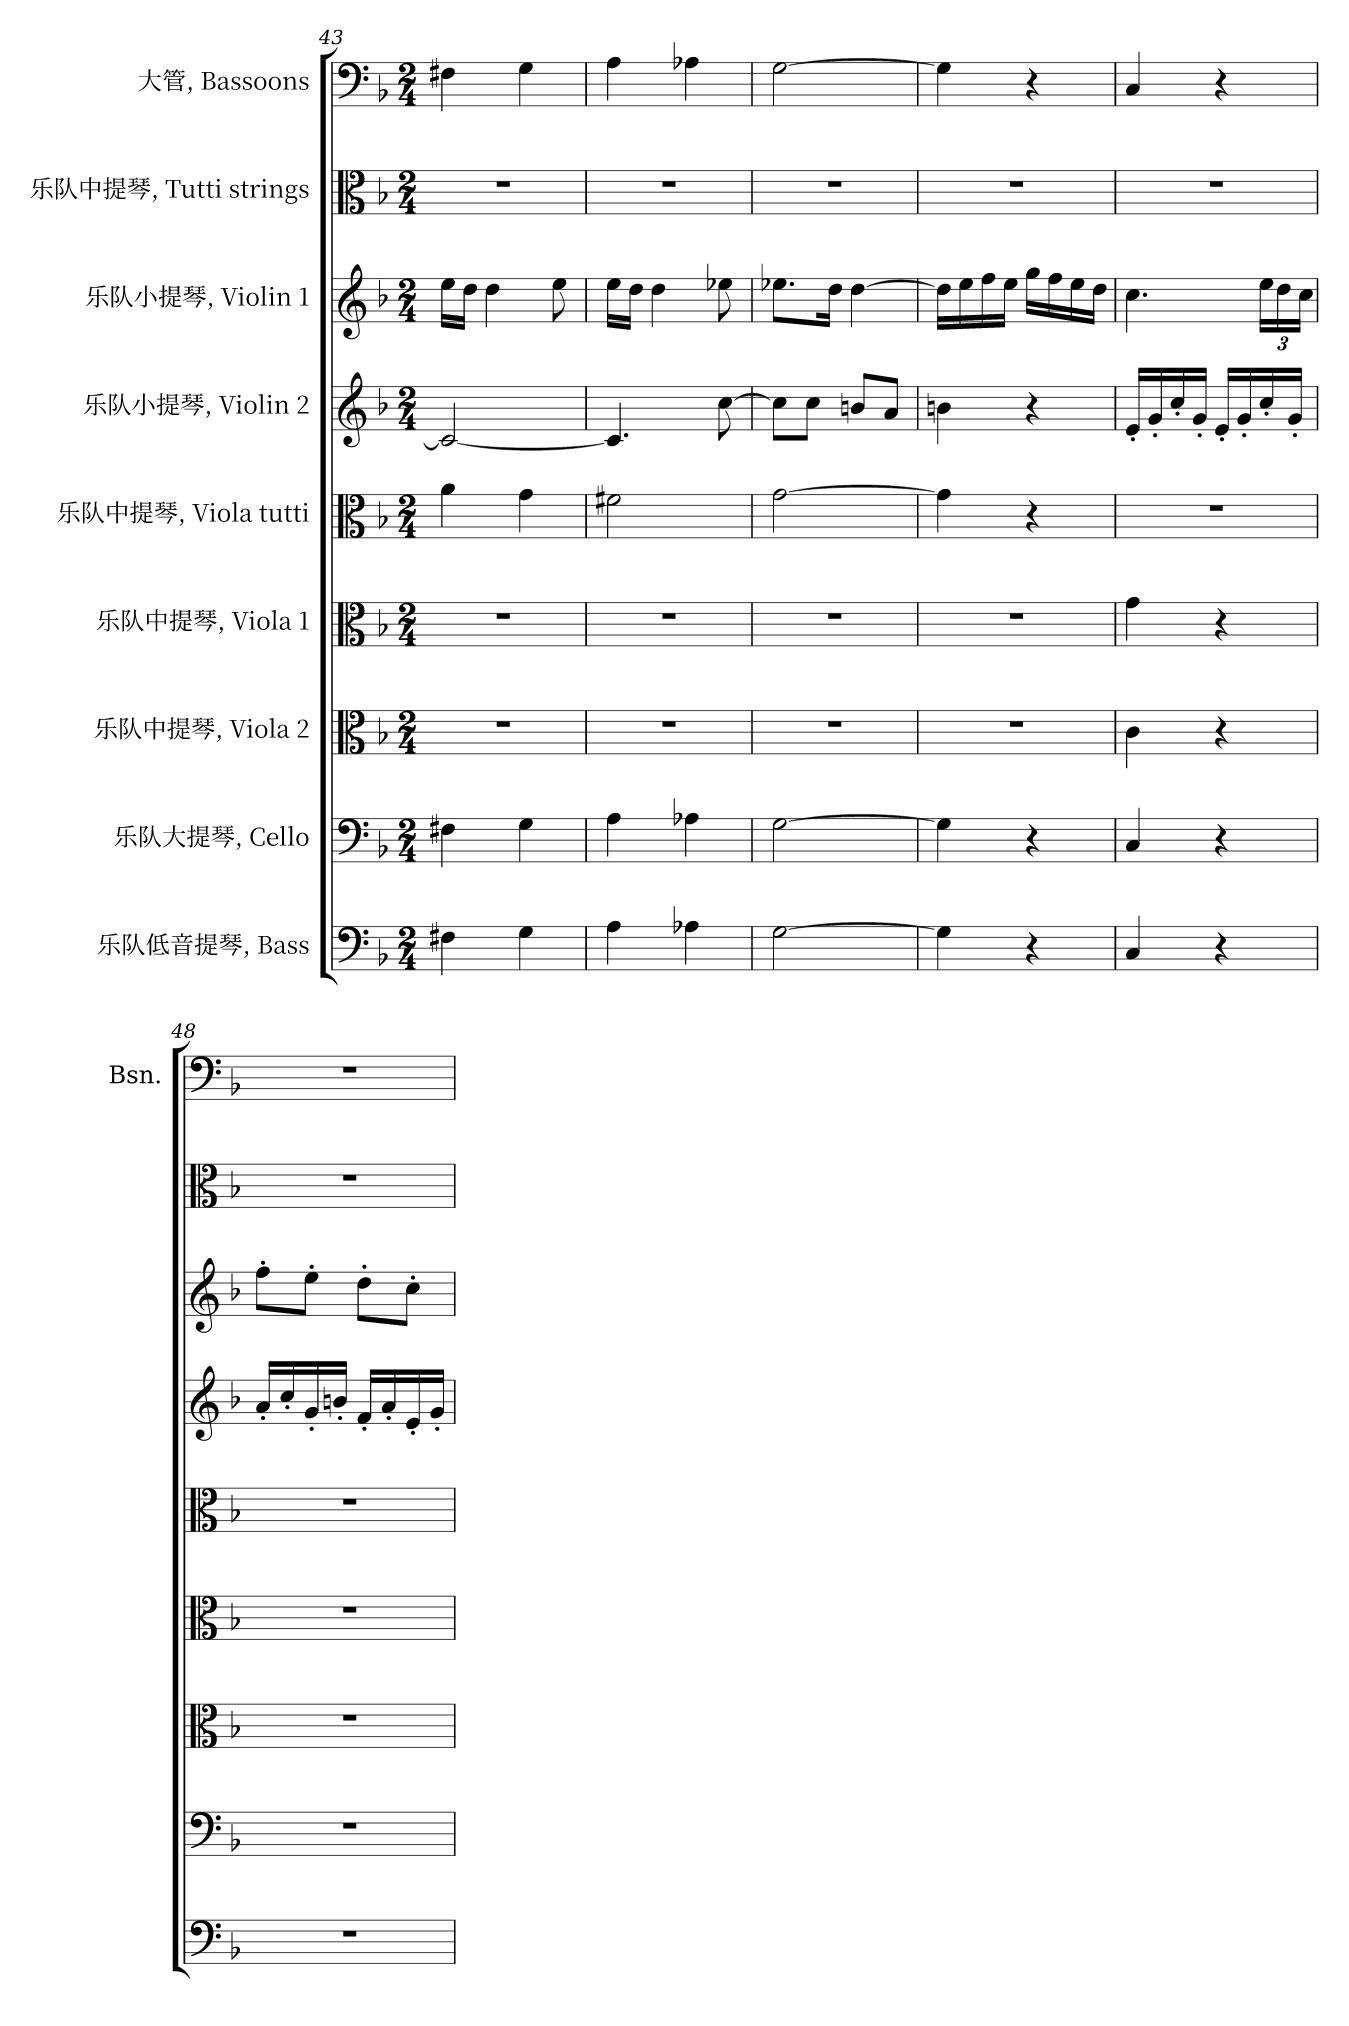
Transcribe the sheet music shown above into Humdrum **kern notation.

**kern	**kern	**kern	**kern	**kern	**kern	**kern	**kern	**kern
*part9	*part8	*part7	*part6	*part5	*part4	*part3	*part2	*part1
*staff9	*staff8	*staff7	*staff6	*staff5	*staff4	*staff3	*staff2	*staff1
*I"乐队低音提琴, Bass	*I"乐队大提琴, Cello	*I"乐队中提琴, Viola 2	*I"乐队中提琴, Viola 1	*I"乐队中提琴, Viola tutti	*I"乐队小提琴, Violin 2	*I"乐队小提琴, Violin 1	*I"乐队中提琴, Tutti strings	*I"大管, Bassoons
*	*	*	*	*	*	*	*	*I'Bsn.
*clefF4	*clefF4	*clefC3	*clefC3	*clefC3	*clefG2	*clefG2	*clefC3	*clefF4
*ITrd7c12	*	*	*	*	*	*	*	*
*k[b-]	*k[b-]	*k[b-]	*k[b-]	*k[b-]	*k[b-]	*k[b-]	*k[b-]	*k[b-]
*M2/4	*M2/4	*M2/4	*M2/4	*M2/4	*M2/4	*M2/4	*M2/4	*M2/4
=43	=43	=43	=43	=43	=43	=43	=43	=43
4FF#X\	4F#X\	2r	2r	4a\	2c/_	16ee\LL	2r	4F#X\
.	.	.	.	.	.	16dd\JJ	.	.
.	.	.	.	.	.	4dd\	.	.
4GG\	4G\	.	.	4g\	.	.	.	4G\
.	.	.	.	.	.	8ee\	.	.
!!LO:PB:g=z
=44	=44	=44	=44	=44	=44	=44	=44	=44
4AA\	4A\	2r	2r	2f#X\	4.c/]	16ee\LL	2r	4A\
.	.	.	.	.	.	16dd\JJ	.	.
.	.	.	.	.	.	4dd\	.	.
4AA-X\	4A-X\	.	.	.	.	.	.	4A-X\
.	.	.	.	.	[8cc\	8ee-X\	.	.
=45	=45	=45	=45	=45	=45	=45	=45	=45
[2GG\	[2G\	2r	2r	[2g\	8cc\L]	8.ee-X\L	2r	[2G\
.	.	.	.	.	8cc\J	.	.	.
.	.	.	.	.	.	16dd\Jk	.	.
.	.	.	.	.	8bn/L	[4dd\	.	.
.	.	.	.	.	8a/J	.	.	.
=46	=46	=46	=46	=46	=46	=46	=46	=46
*	*	*	*	*	*	*	*	*MM45
4GG\]	4G\]	2r	2r	4g\]	4bn\	16dd\LL]	2r	4G\]
.	.	.	.	.	.	16ee\	.	.
.	.	.	.	.	.	16ff\	.	.
.	.	.	.	.	.	16ee\JJ	.	.
4r	4r	.	.	4r	4r	16gg\LL	.	4r
.	.	.	.	.	.	16ff\	.	.
.	.	.	.	.	.	16ee\	.	.
.	.	.	.	.	.	16dd\JJ	.	.
=47	=47	=47	=47	=47	=47	=47	=47	=47
*	*	*	*	*	*	*	*	*MM47
4CC/	4C/	4c\	4g\	2r	16e'/LL	4.cc\	2r	4C/
.	.	.	.	.	16g'/	.	.	.
.	.	.	.	.	16cc'/	.	.	.
.	.	.	.	.	16g'/JJ	.	.	.
4r	4r	4r	4r	.	16e'/LL	.	.	4r
.	.	.	.	.	16g'/	.	.	.
*	*	*	*	*	*	*Xbrackettup	*	*
.	.	.	.	.	16cc'/	24ee\LL	.	.
.	.	.	.	.	.	24dd\	.	.
.	.	.	.	.	16g'/JJ	.	.	.
.	.	.	.	.	.	24cc\JJ	.	.
=48	=48	=48	=48	=48	=48	=48	=48	=48
*	*	*	*	*	*	*	*	*MM51
2r	2r	2r	2r	2r	16a'/LL	8ff'\L	2r	2r
.	.	.	.	.	16cc'/	.	.	.
.	.	.	.	.	16g'/	8ee'\J	.	.
.	.	.	.	.	16bn'/JJ	.	.	.
.	.	.	.	.	16f'/LL	8dd'\L	.	.
.	.	.	.	.	16a'/	.	.	.
.	.	.	.	.	16e'/	8cc'\J	.	.
.	.	.	.	.	16g'/JJ	.	.	.
=	=	=	=	=	=	=	=	=
*-	*-	*-	*-	*-	*-	*-	*-	*-
